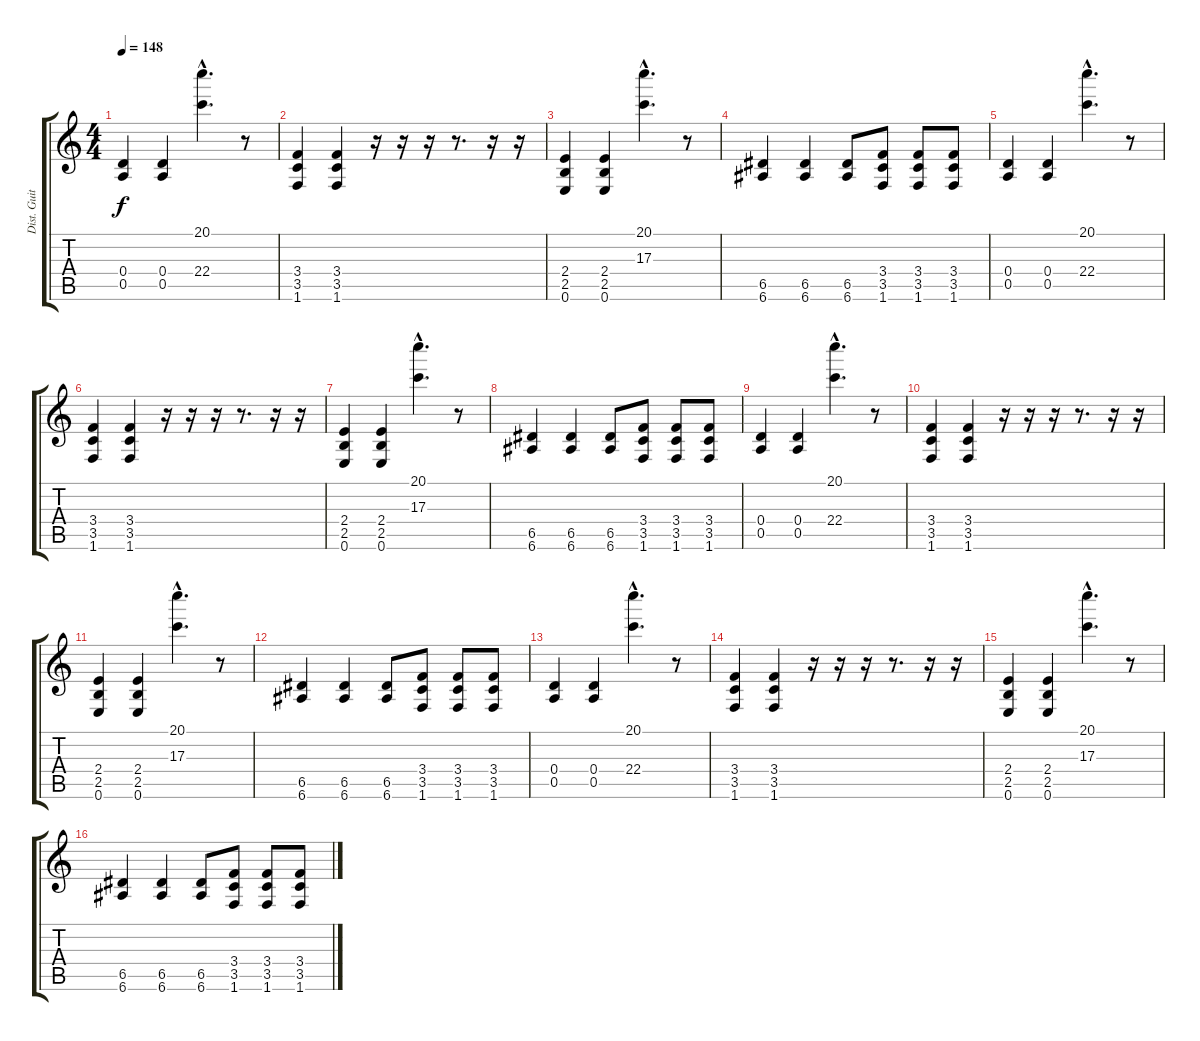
\track ("Dist. Guitar 1" "Dist. Guit") {instrument distortionguitar}
\staff {score tabs}
\tuning (E4 B3 G3 D3 A2 E2) {hide}
\ts (4 4)
\tempo 148
\clef g2
\ks c
(0.4 0.5).4{dy f} (0.4 0.5).4 (20.1{hac} 22.4{hac}).4{d} r.8 |
(3.4 3.5 1.6).4 (3.4 3.5 1.6).4 r.16 r.16 r.16 r.8{d} r.16 r.16 |
(2.4 2.5 0.6).4 (2.4 2.5 0.6).4 (20.1{hac} 17.3{hac}).4{d} r.8 |
(6.5 6.6).4 (6.5 6.6).4 (6.5 6.6).8 (3.4 3.5 1.6).8 (3.4 3.5 1.6).8 (3.4 3.5 1.6).8 |
(0.4 0.5).4 (0.4 0.5).4 (20.1{hac} 22.4{hac}).4{d} r.8 |
(3.4 3.5 1.6).4 (3.4 3.5 1.6).4 r.16 r.16 r.16 r.8{d} r.16 r.16 |
(2.4 2.5 0.6).4 (2.4 2.5 0.6).4 (20.1{hac} 17.3{hac}).4{d} r.8 |
(6.5 6.6).4 (6.5 6.6).4 (6.5 6.6).8 (3.4 3.5 1.6).8 (3.4 3.5 1.6).8 (3.4 3.5 1.6).8 |
(0.4 0.5).4 (0.4 0.5).4 (20.1{hac} 22.4{hac}).4{d} r.8 |
(3.4 3.5 1.6).4 (3.4 3.5 1.6).4 r.16 r.16 r.16 r.8{d} r.16 r.16 |
(2.4 2.5 0.6).4 (2.4 2.5 0.6).4 (20.1{hac} 17.3{hac}).4{d} r.8 |
(6.5 6.6).4 (6.5 6.6).4 (6.5 6.6).8 (3.4 3.5 1.6).8 (3.4 3.5 1.6).8 (3.4 3.5 1.6).8 |
(0.4 0.5).4 (0.4 0.5).4 (20.1{hac} 22.4{hac}).4{d} r.8 |
(3.4 3.5 1.6).4 (3.4 3.5 1.6).4 r.16 r.16 r.16 r.8{d} r.16 r.16 |
(2.4 2.5 0.6).4 (2.4 2.5 0.6).4 (20.1{hac} 17.3{hac}).4{d} r.8 |
(6.5 6.6).4 (6.5 6.6).4 (6.5 6.6).8 (3.4 3.5 1.6).8 (3.4 3.5 1.6).8 (3.4 3.5 1.6).8
